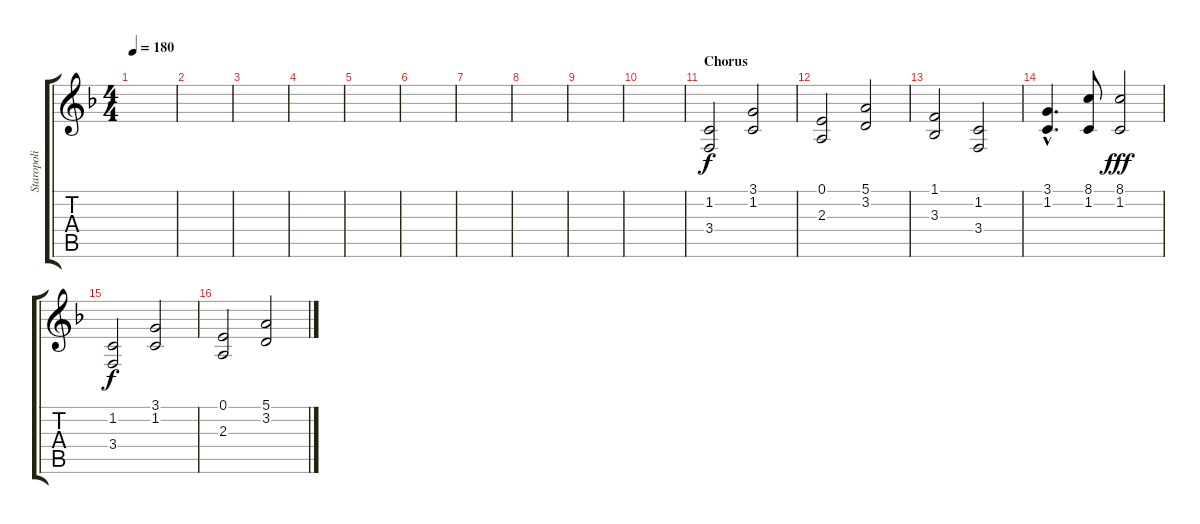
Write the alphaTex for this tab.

\track ("Staropoli 3" "Staropoli ") {instrument churchorgan}
\staff {score tabs}
\tuning (E4 B3 G3 D3 A2 E2) {hide}
\ts (4 4)
\tempo 180
\clef g2
\ks dminor
|
|
|
|
|
|
|
|
|
|
\section ("" "Chorus")
(1.2 3.4).2{instrument synthbrass1} (3.1 1.2).2 |
(0.1 2.3).2 (5.1 3.2).2 |
(1.1 3.3).2 (1.2 3.4).2 |
(3.1{hac} 1.2{hac}).4{d} (8.1 1.2).8 (8.1 1.2).2{dy fff} |
(1.2 3.4).2{dy f} (3.1 1.2).2 |
(0.1 2.3).2 (5.1 3.2).2
